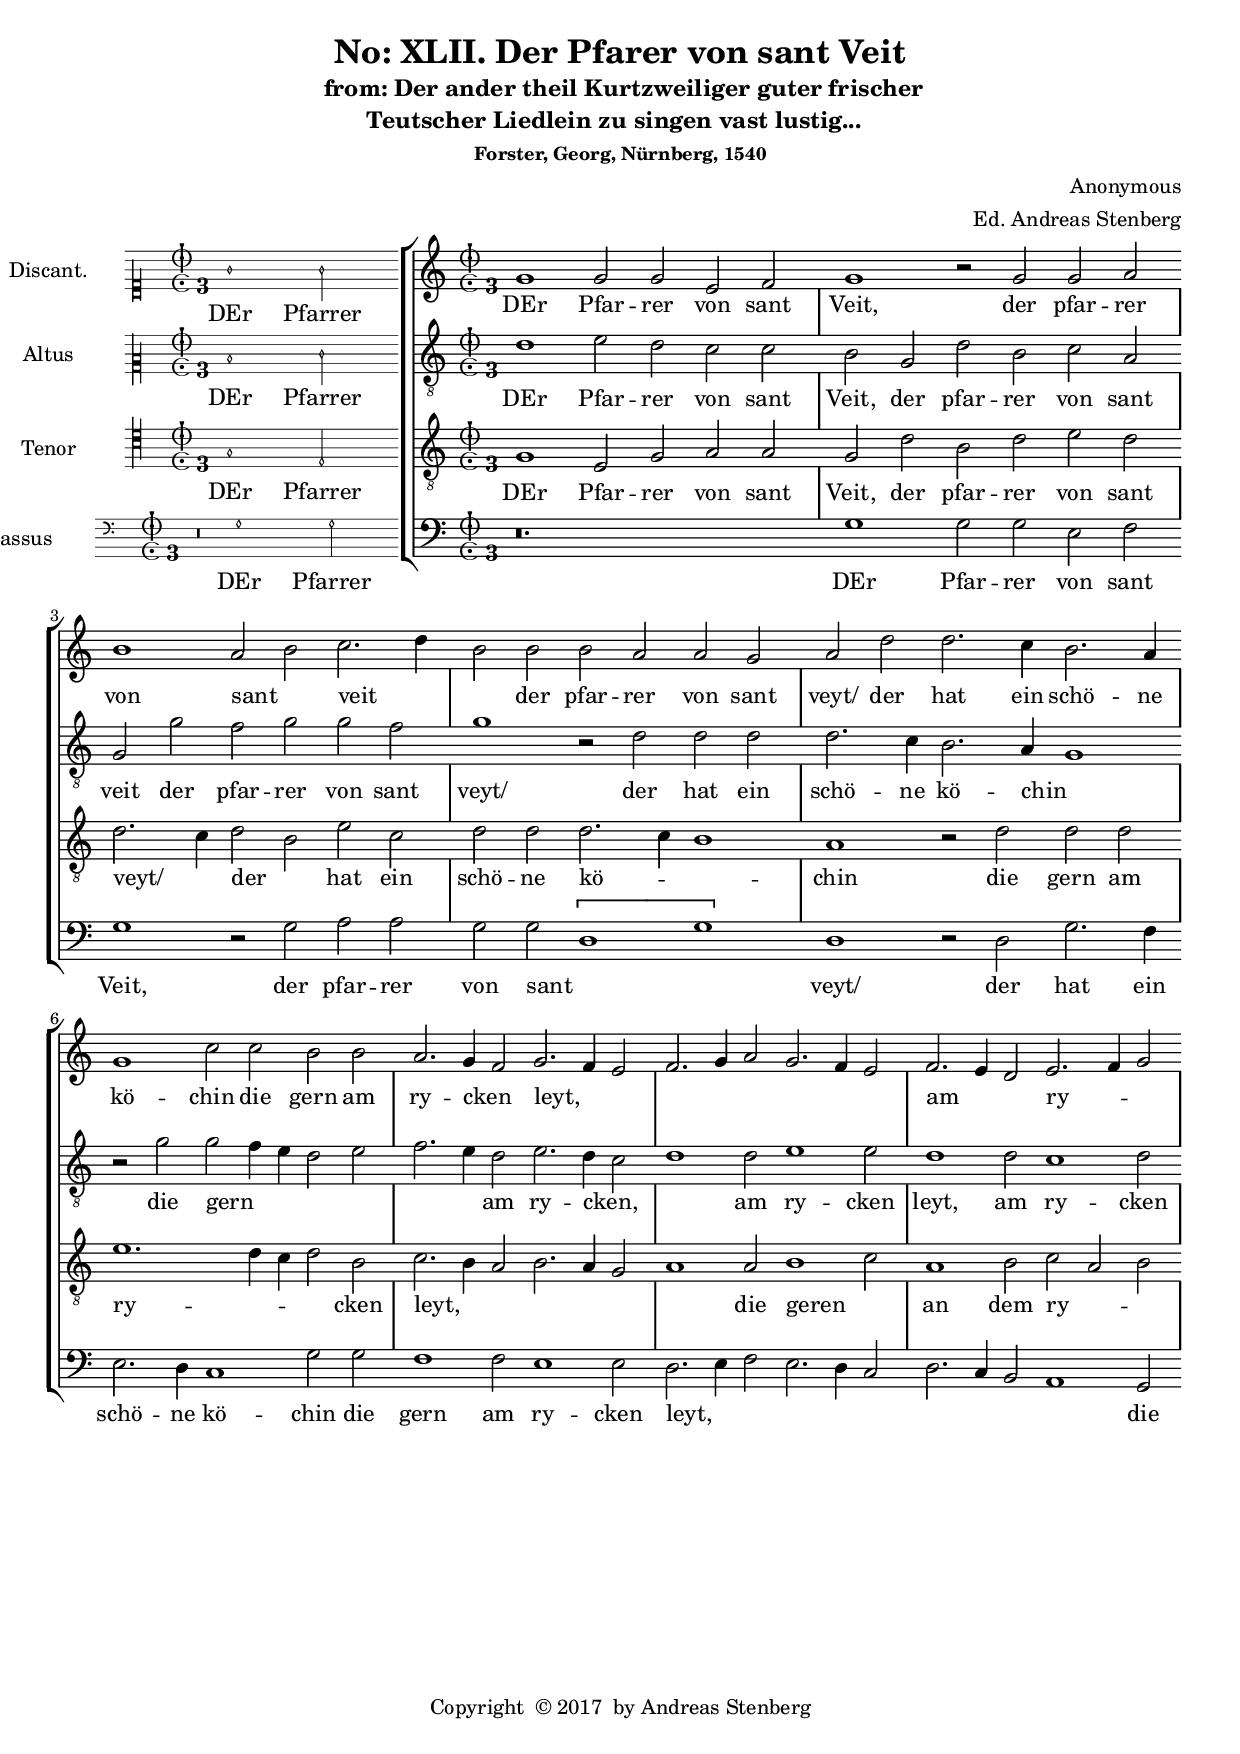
\version "2.18.0"
\include "deutsch.ly"

dropLyrics = {
  \override LyricText.extra-offset = #'(0 . -1)
  \override LyricHyphen.extra-offset = #'(0 . -1)
  \override LyricExtender.extra-offset = #'(0 . -1)
  \override StanzaNumber.extra-offset = #'(0 . -1)
}
unDropLyrics = {
  \override LyricText.extra-offset = #'(0 . 0)
  \override LyricHyphen.extra-offset = #'(0 . 0)
  \override LyricExtender.extra-offset = #'(0 . 0)
  \override StanzaNumber.extra-offset = #'(0 . 0)
}

leftbrace = \set stanza = \markup {
  \hspace #1
  \translate #'(0 . -0.6) \left-brace #25 }

rightbrace = \set stanza = \markup {
  \hspace #1
  \translate #'(0 . 0.4) \right-brace #25 }

#(append! supported-clefs '(("mensural-f3" . ("clefs.mensural.f" 0 0))))
#(set-global-staff-size 18)

incipit =
#(define-music-function (parser location incipit-music) (ly:music?)
   #{
     \once \override Staff.InstrumentName.self-alignment-X = #RIGHT
     \once \override Staff.InstrumentName.self-alignment-Y = ##f
     \once \override Staff.InstrumentName.padding = #0.3
     \once \override Staff.InstrumentName.stencil =
     #(lambda (grob)
        (let* ((instrument-name (ly:grob-property grob 'long-text)))
          (set! (ly:grob-property grob 'long-text)
                #{ \markup
                   \score
                   {
                     { \context MensuralStaff \with {
                       instrumentName = #instrument-name
                       } $incipit-music
                     }
                     \layout { $(ly:grob-layout grob)
                               line-width = \indent
                               indent =
                               % primitive-eval is probably easiest for
                               % escaping lexical closure and evaluating
                               % everything respective to (current-module).
                               #(primitive-eval
                                 '(or (false-if-exception (- indent incipit-width))
                                      (* 0.5 indent)))
                               ragged-right = ##f
                               ragged-last = ##f
                               system-count = #1 }
                   }
                #})
          (system-start-text::print grob)))
   #})
#(define ((double-time-signature glyph a b) grob)
   (grob-interpret-markup grob
          (markup #:override '(baseline-skip . 2.5) #:number
                  (#:line ((markup (#:fontsize 4 #:musicglyph glyph))
                           (#:fontsize -1 #:column (a b)))))))

#(define ((triple-time-signature-singleDigit glyphA glyphB  a) grob)
   (grob-interpret-markup grob
          (markup #:override '(baseline-skip . 2.0) #:number
                  (#:line ((markup (#:fontsize 2.0  #:raise 1.25 #:column ( #:musicglyph glyphA  #:musicglyph glyphB)))
                           (#:fontsize -1 #:raise -2.54  a))))))

%%%%%%%%%%%%%%%%%%%%%%%%%
\header {
  title = "No: XLII. Der Pfarer von sant Veit"  
  subtitle =\markup{ \center-column { " from: Der ander theil Kurtzweiliger guter frischer" 
                                      "Teutscher Liedlein zu singen vast lustig...  " \vspace #0.5 }}
  subsubtitle ="Forster, Georg, Nürnberg, 1540"
  composer = "Anonymous"
  arranger = "Ed. Andreas Stenberg"
  poet = ""
  meter = ""
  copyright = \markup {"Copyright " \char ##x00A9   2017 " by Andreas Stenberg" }
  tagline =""
}

global = {
  \set Score.skipBars = ##t
  \key c \major
  \override Score.TimeSignature.stencil =
      #(triple-time-signature-singleDigit  "timesig.mensural98" "timesig.mensural64"  "3")
      \time 3/1
  \set Score.tempoHideNote = ##t
  \tempo 1. = 72
  % the actual music
  \skip 1*73

  % let finis bar go through all staves
  \override Staff.BarLine.transparent = ##f

  % finis bar
  \bar "|."
}

discantusIncipit = <<
  \new MensuralVoice = "discantusIncipit" <<
    \repeat unfold 9 { s1 \noBreak }
    {
      \clef "petrucci-c1"
      \key c \major
  \override Score.TimeSignature.stencil =
      #(triple-time-signature-singleDigit  "timesig.mensural98" "timesig.mensural64"  "3")
      g'1 g'2 
    }
  >>
  \new Lyrics \lyricsto discantusIncipit { DEr Pfarrer   }
>>

discantusNotes = {
  \relative c'' {
    \clef "treble"
    \set suggestAccidentals =##t
    g1 g2 g2 e2 f2
    g1 r2 g2 g2 a2
    h1 a2( h2) c2.( d4 	%% end of first line
    h2) h2 h2 a2 a2 g2
    a2 d2 d2. c4 h2. a4
    g1 c2 c2 h2 h2
    a2. g4(				%% end of second line
    f2) g2.( f4 e2
    f2. g4 a2    g2. f4 e2)
    f2.( e4 d2) e2.( f4 g2 
    f2 a2. g4 g1) fis2
    \cadenzaOff
    g\longa
  }
}

discantusLyrics = \lyricmode {
  DEr Pfar -- rer von sant Veit,
  der pfar -- rer von sant veit
  der pfar -- rer von sant veyt/ 
  der hat ein schö -- ne kö -- chin
  die gern am ry -- cken leyt,
  am ry -- cken leyt. 
}

altusIncipit = <<
  \new MensuralVoice = "altusIncipit" <<
    \repeat unfold 9 { s1 \noBreak }
    {
      \clef "petrucci-c2"
      \key c \major
  \override Score.TimeSignature.stencil =
      #(triple-time-signature-singleDigit  "timesig.mensural98" "timesig.mensural64"  "3")
     d'1 e'2
    }
  >>
  \new Lyrics \lyricsto altusIncipit { DEr Pfarrer }
>>

altusNotes = {
  \key c \major
  \relative c' {
    \clef "treble_8"
    d1 e2 d2 c2 c2
    h2 g2 d'2 h2 c2 a2
    g2 g'2 f2 g2			%% end of first line
    g2 f2
    g1 r2 d2 d2 d2
    d2. c4 h2. a4( g1)
    r2 g'2 g2( f4 e4 d2 e2
    f2. e4)  				%% end of seond line
    d2 e2. d4( c2
    d1) d2 e1 e2 
    d1 d2 c1 d2 
    d1 a2 d2 d1
    h\longa
  }
}

altusLyrics = \lyricmode {
  DEr Pfar -- rer von sant Veit,
  der pfar -- rer von sant veit
  der pfar -- rer von sant veyt/ 
  der hat ein schö -- ne kö -- chin
  die gern am ry -- cken,
  am ry -- cken leyt,
  am ry -- cken leyt,
  am ry -- cken leyt.
}

tenorIncipit = <<
  \new MensuralVoice = "tenorIncipit" <<
    \repeat unfold 9 { s1 \noBreak }
    {
      \clef "petrucci-c4"
      \key c \major
  \override Score.TimeSignature.stencil =
      #(triple-time-signature-singleDigit  "timesig.mensural98" "timesig.mensural64"  "3")
      g1 e2
    }
  >>
  \new Lyrics \lyricsto tenorIncipit { DEr Pfarrer }
>>

tenorNotes = {
  \relative c'  {
    \once \override Staff.VerticalAxisGroup.minimum-Y-extent = #'(-6 . 3)
    \clef "treble_8"
    g1 e2 g2 a2 a2
    g2 d'2 h2 d2 e2 d2
    d2.( c4)			%% end of first line
    d2( h2) e2 c2
    d2 d2 d2.( c4 h1)
    a1 r2  d2 d2 d2
    e1.( d4 c4 d2) h2
    c2.( h4			%% end of second line
    a2 h2. a4  g2
    a1) a2 h1( c2)
    a1 h2 c2( a2 h2)
    a2( d,2 f2. g4 a1)
    g\longa
  }
}

tenorLyrics = \lyricmode {
  DEr Pfar -- rer von sant Veit,
  der pfar -- rer von sant veyt/ 
  der hat ein schö -- ne kö -- chin
  die gern am ry -- cken leyt,
  die geren an dem ry -- cken leyt. 
}

bassusIncipit = <<
  \new MensuralVoice = "bassusIncipit" <<
    \repeat unfold 9 { s1 \noBreak }
    {
      \clef "mensural-f"
      \key c \major
  \override Score.TimeSignature.stencil =
      #(triple-time-signature-singleDigit  "timesig.mensural98" "timesig.mensural64"  "3")
      %% incipit
      r\breve g1 g2
    }
  >>
  \new Lyrics \lyricsto bassusIncipit { DEr Pfarrer }
>>

bassusNotes = {
  \relative c' {
    \clef "bass"
    r\breve.
    g1 g2 g2 e2 f2
    g1 r2 g2 a2 a2
    g2 g2( \[d1 g1)\] 
    d1 r2 d2		%% end of first line
    g2. f4
    e2. d4 c1 g'2 g2
    f1 f2 e1 e2
    d2.( e4 f2 e2. d4 c2
    d2. c4			%% end of second line
    h2 a1) g2
    d'1 d2 d1 d2
    g\longa
  }
}

bassusLyrics = \lyricmode {
  DEr Pfar -- rer von sant Veit,
  der pfar -- rer von sant veyt/ 
  der hat ein schö -- ne kö -- chin
  die gern am ry -- cken leyt,
  die gern am ry -- cken leyt. 
}

%% Score block for printing
\score {
  <<
    \new StaffGroup = choirStaff <<
      \new Voice = "discantusNotes" <<
        \global
        \set Staff.instrumentName = #"Discant." 
        \incipit \discantusIncipit
        \discantusNotes
      >>
      \new Lyrics = "discantusLyrics" \lyricsto discantusNotes { \discantusLyrics }

      \new Voice = "altusNotes" <<
        \global
        \set Staff.instrumentName = #"Altus"
        \incipit \altusIncipit
        \altusNotes
      >>
      \new Lyrics = "altusLyrics" \lyricsto altusNotes { \altusLyrics }
      \new Voice = "tenorNotes" <<
        \global
        \set Staff.instrumentName = #"Tenor"
        \incipit \tenorIncipit
        \tenorNotes
      >>
      \new Lyrics = "tenorLyrics" \lyricsto tenorNotes { \tenorLyrics }
      \new Voice = "bassusNotes" <<
        \global
        \set Staff.instrumentName = #"Bassus"
        \incipit \bassusIncipit
        \bassusNotes
      >>
      \new Lyrics = "bassusLyrics" \lyricsto bassusNotes { \bassusLyrics }
    >>
  >>
  \layout {
    \context {
      \Score
      %% no bar lines in staves or lyrics
      \override BarLine.transparent = ##t
    }
    %% the next two instructions keep the lyrics between the bar lines
    \context {
      \Lyrics
      \consists "Bar_engraver"
      \consists "Separating_line_group_engraver"
    }
    \context {
      \Voice
      %% no slurs
      \override Slur.transparent = ##t
      %% Comment in the below "\remove" command to allow line
      %% breaking also at those bar lines where a note overlaps
      %% into the next measure.  The command is commented out in this
      %% short example score, but especially for large scores, you
      %% will typically yield better line breaking and thus improve
      %% overall spacing if you comment in the following command.
      %%\remove "Forbid_line_break_engraver"
    }
    indent = 6\cm
    incipit-width = 3.5\cm
  }
}

%% ad more stanzas here by use of separate stanzas template

%% Score block for midi
\score {
  <<
    \new StaffGroup = choirStaff \with { midiInstrument ="choir aahs" }<<
      \new Voice = "discantusNotes" <<
        \global
        \set Staff.instrumentName = #"Discantus"
        \discantusNotes
      >>
      \new Voice = "altusNotes" <<
        \global
        \set Staff.instrumentName = #"Altus"
        \altusNotes
      >>
      \new Voice = "tenorNotes" <<
        \global
        \set Staff.instrumentName = #"Tenor"
        \tenorNotes
      >>
      \new Voice = "bassusNotes" <<
        \global
        \set Staff.instrumentName = #"Bassus"
        \bassusNotes
      >>
    >>
  >>
  \midi {}
}

\paper {
  ragged-bottom = ##t
  ragged-last-bottom = ##t
  ragged-last = ##t
}



%{
convert-ly.py (GNU LilyPond) 2.18.2  convert-ly.py: Processing `'...
Applying conversion: 2.12.3, 2.13.0, 2.13.1, 2.13.4, 2.13.10,  Not
smart enough to convert minimum-Y-extent. Vertical spacing no longer
depends on the Y-extent of a VerticalAxisGroup. Please refer to the
manual for details, and update manually. 2.13.16, 2.13.18, 2.13.20,
2.13.27, 2.13.29, 2.13.31, 2.13.36, 2.13.39, 2.13.40, 2.13.42,
2.13.44, 2.13.46, 2.13.48, 2.13.51, 2.14.0, 2.15.7, 2.15.9, 2.15.10,
2.15.16, 2.15.17, 2.15.18, 2.15.19, 2.15.20, 2.15.25, 2.15.32,
2.15.39, 2.15.40, 2.15.42, 2.15.43, 2.16.0, 2.17.0, 2.17.4, 2.17.5,
2.17.6, 2.17.11, 2.17.14, 2.17.15, 2.17.18, 2.17.19, 2.17.20, 2.17.25,
2.17.27, 2.17.29, 2.17.97, 2.18.0
%}
